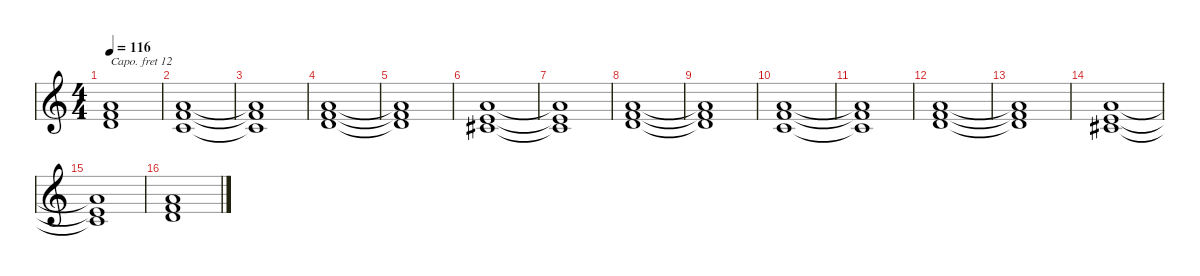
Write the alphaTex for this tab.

\defaultSystemsLayout 4
\hideDynamics
\bracketExtendMode nobrackets
\singleTrackTrackNamePolicy hidden
\multiTrackTrackNamePolicy hidden
\firstSystemTrackNameMode fullname
\firstSystemTrackNameOrientation horizontal
\otherSystemsTrackNameOrientation horizontal
\track ("Organ" "org.") {instrument drawbarorgan}
\staff {score}
\capo 12
\tuning (E4 B3 G3 D3 A2 E2)
\ts (4 4)
\tempo 116
\clef g2
\ks c
(2.3{t} 3.4{t} 5.5{t}).1{dy f beam Up} |
(2.3 3.4 3.5).1{beam Up} |
(2.3{t} 3.4{t} 3.5{t}).1{beam Up} |
(2.3 3.4 5.5).1{beam Up} |
(2.3{t} 3.4{t} 5.5{t}).1{beam Up} |
(2.3 2.4 4.5{acc #}).1{beam Up} |
(2.3{t} 2.4{t} 4.5{t acc #}).1{beam Up} |
(2.3 3.4 5.5).1{beam Up} |
(2.3{t} 3.4{t} 5.5{t}).1{beam Up} |
(2.3 3.4 3.5).1{beam Up} |
(2.3{t} 3.4{t} 3.5{t}).1{beam Up} |
(2.3 3.4 5.5).1{beam Up} |
(2.3{t} 3.4{t} 5.5{t}).1{beam Up} |
(2.3 2.4 4.5{acc #}).1{beam Up} |
(2.3{t} 2.4{t} 4.5{t acc #}).1{beam Up} |
(2.3 3.4 5.5).1{beam Up}
